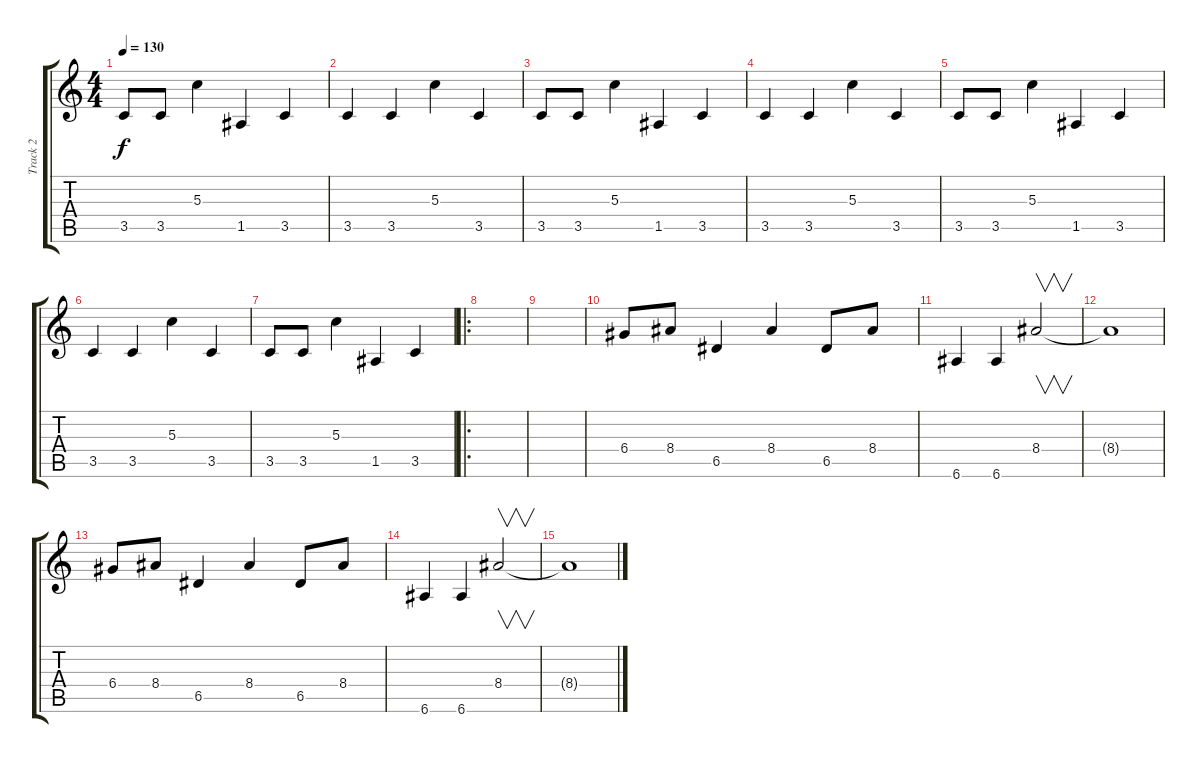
\track ("Track 2" "Track 2") {instrument overdrivenguitar}
\staff {score tabs}
\tuning (E4 B3 G3 D3 A2 E2) {hide}
\ts (4 4)
\tempo 130
\clef g2
\ks c
3.5.8{dy f} 3.5.8 5.3.4 1.5.4 3.5.4 |
3.5.4 3.5.4 5.3.4 3.5.4 |
3.5.8 3.5.8 5.3.4 1.5.4 3.5.4 |
3.5.4 3.5.4 5.3.4 3.5.4 |
3.5.8 3.5.8 5.3.4 1.5.4 3.5.4 |
3.5.4 3.5.4 5.3.4 3.5.4 |
3.5.8 3.5.8 5.3.4 1.5.4 3.5.4 |
\ro
|
|
6.4.8 8.4.8 6.5.4 8.4.4 6.5.8 8.4.8 |
6.6.4 6.6.4 8.4.2{v} |
8.4{t}.1 |
6.4.8 8.4.8 6.5.4 8.4.4 6.5.8 8.4.8 |
6.6.4 6.6.4 8.4.2{v} |
8.4{t}.1
